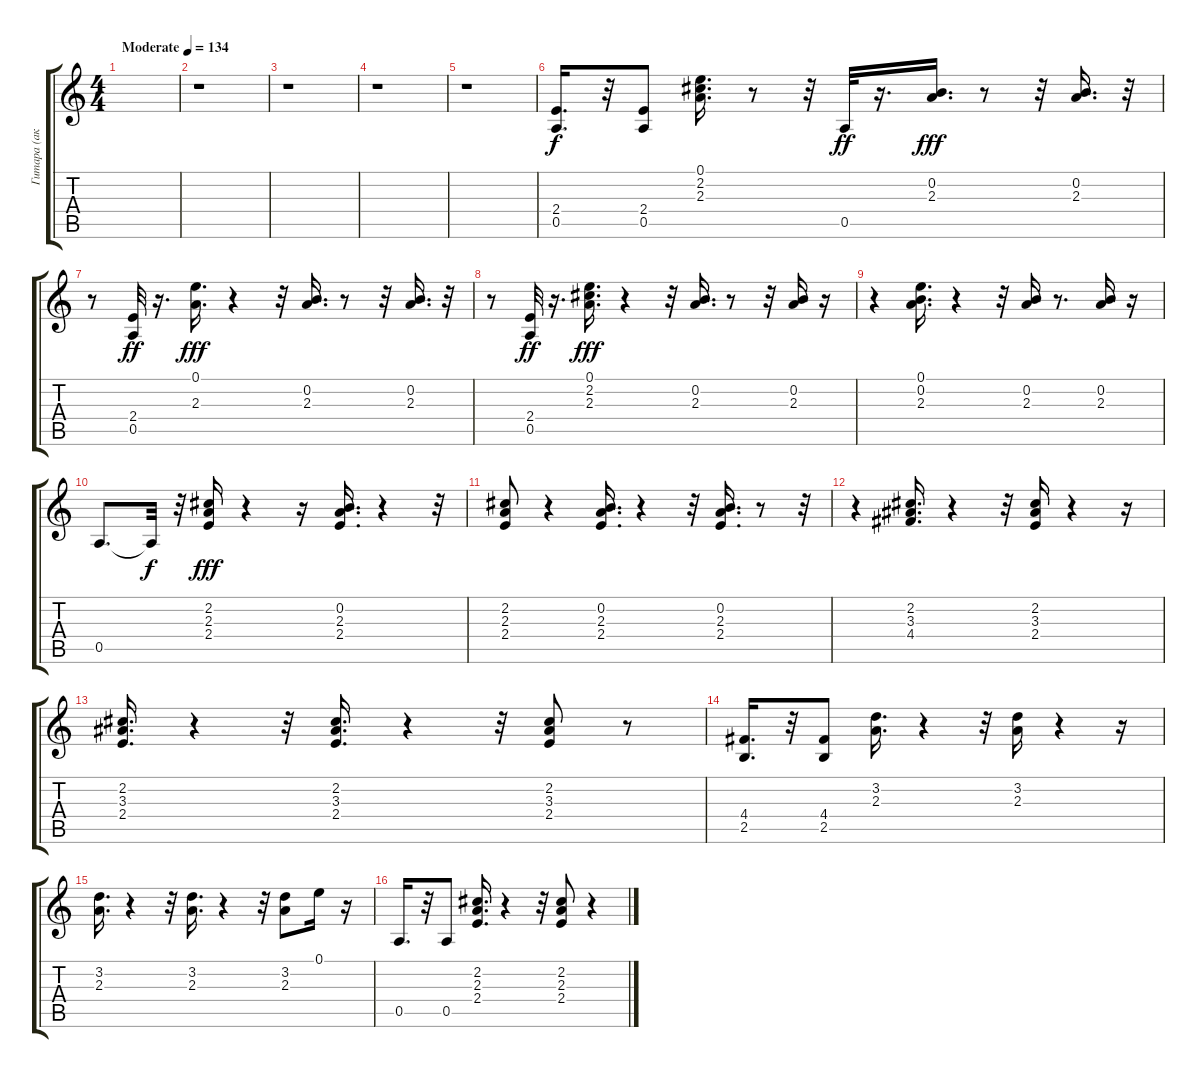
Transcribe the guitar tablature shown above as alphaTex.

\track ("Гитара (аккомпанемент)" "Гитара (ак") {instrument electricguitarclean}
\staff {score tabs}
\tuning (E4 B3 G3 D3 A2 E2) {hide}
\ts (4 4)
\tempo (134 "Moderate")
\clef g2
\ks c
|
r.1 |
r.1 |
r.1 |
r.1 |
(2.4 0.5).16{d} r.32 (2.4 0.5).8 (0.1 2.2 2.3).16{d} r.8 r.32 0.5.32{dy ff} r.16{d} (0.2 2.3).16{d dy fff} r.8 r.32 (0.2 2.3).16{d} r.32 |
r.8 (2.4 0.5).32{dy ff} r.16{d} (0.1 2.3).16{d dy fff} r.4 r.32 (0.2 2.3).16{d} r.8 r.32 (0.2 2.3).16{d} r.32 |
r.8 (2.4 0.5).32{dy ff} r.16{d} (0.1 2.2 2.3).16{d dy fff} r.4 r.32 (0.2 2.3).16{d} r.8 r.32 (0.2 2.3).16 r.16 |
r.4 (0.1 0.2 2.3).16{d} r.4 r.32 (0.2 2.3).16 r.8{d} (0.2 2.3).16 r.16 |
0.5.8{d} 0.5{t}.32{dy f} r.32 (2.2 2.3 2.4).16{dy fff} r.4 r.16 (0.2 2.3 2.4).16{d} r.4 r.32 |
(2.2 2.3 2.4).8 r.4 (0.2 2.3 2.4).16{d} r.4 r.32 (0.2 2.3 2.4).16{d} r.8 r.32 |
r.4 (2.2 3.3 4.4).16{d} r.4 r.32 (2.2 3.3 2.4).16 r.4 r.16 |
(2.2 3.3 2.4).16{d} r.4 r.32 (2.2 3.3 2.4).16{d} r.4 r.32 (2.2 3.3 2.4).8 r.8 |
(4.4 2.5).16{d} r.32 (4.4 2.5).8 (3.2 2.3).16{d} r.4 r.32 (3.2 2.3).16 r.4 r.16 |
(3.2 2.3).16{d} r.4 r.32 (3.2 2.3).16{d} r.4 r.32 (3.2 2.3).8 0.1.16 r.16 |
0.5.16{d} r.32 0.5.8 (2.2 2.3 2.4).16{d} r.4 r.32 (2.2 2.3 2.4).8 r.4
